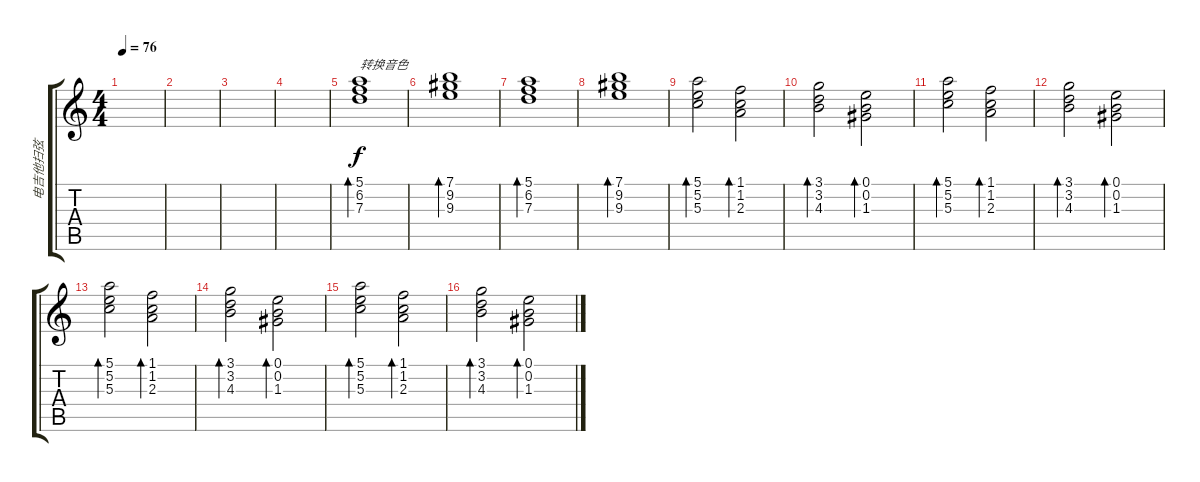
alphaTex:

\track ("电吉他扫弦" "电吉他扫弦") {instrument electricguitarclean}
\staff {score tabs}
\tuning (E4 B3 G3 D3 A2 E2) {hide}
\ts (4 4)
\tempo 76
\clef g2
\ks c
|
|
|
|
(5.1 6.2 7.3).1{bd 240 txt "转换音色"} |
(7.1 9.2 9.3).1{bd 240} |
(5.1 6.2 7.3).1{bd 240} |
(7.1 9.2 9.3).1{bd 60} |
(5.1 5.2 5.3).2{bd 60} (1.1 1.2 2.3).2{bd 60} |
(3.1 3.2 4.3).2{bd 60} (0.1 0.2 1.3).2{bd 60} |
(5.1 5.2 5.3).2{bd 60} (1.1 1.2 2.3).2{bd 60} |
(3.1 3.2 4.3).2{bd 60} (0.1 0.2 1.3).2{bd 60} |
(5.1 5.2 5.3).2{bd 60} (1.1 1.2 2.3).2{bd 60} |
(3.1 3.2 4.3).2{bd 60} (0.1 0.2 1.3).2{bd 60} |
(5.1 5.2 5.3).2{bd 60} (1.1 1.2 2.3).2{bd 60} |
(3.1 3.2 4.3).2{bd 60} (0.1 0.2 1.3).2{bd 60}
